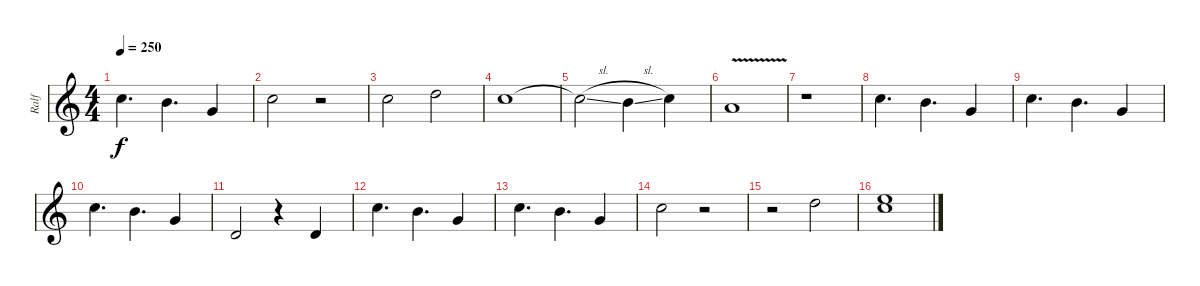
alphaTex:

\track ("Ralf" "Ralf") {instrument brasssection}
\staff {score}
\tuning (E4 B3 G3 D3 A2 E2) {hide}
\ts (4 4)
\tempo 250
\clef g2
\ks c
8.1.4{d dy f} 7.1.4{d} 8.2.4 |
8.1.2 r.2 |
8.1.2 10.1.2 |
8.1.1 |
8.1{sl t}.2 7.1{sl}.4 8.1.4 |
5.1{v}.1 |
r.1 |
8.1.4{d} 7.1.4{d} 8.2.4 |
8.1.4{d} 7.1.4{d} 8.2.4 |
8.1.4{d} 7.1.4{d} 8.2.4 |
7.3.2 r.4 7.3.4 |
8.1.4{d} 7.1.4{d} 8.2.4 |
8.1.4{d} 7.1.4{d} 8.2.4 |
8.1.2 r.2 |
r.2 10.1.2 |
(12.1 13.2).1
